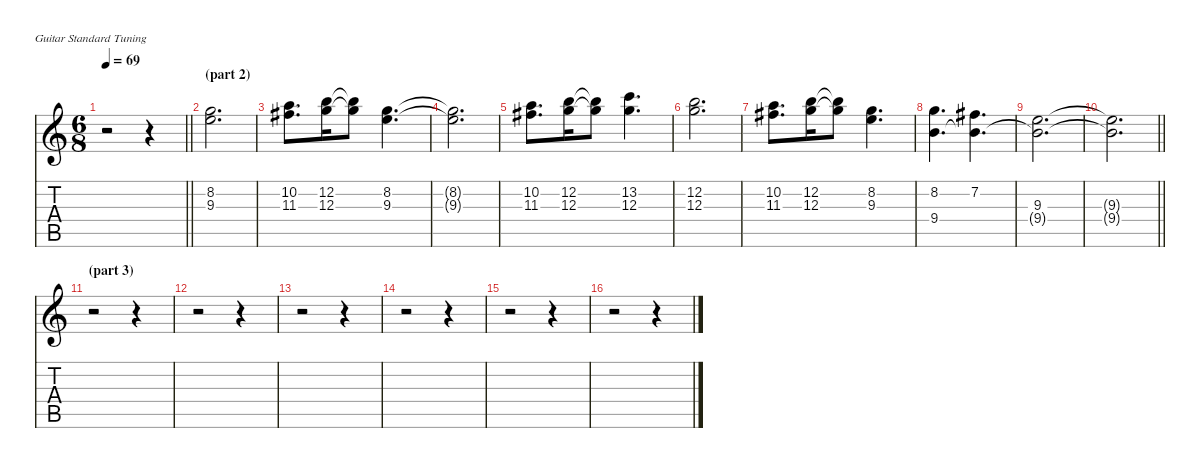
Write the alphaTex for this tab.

\defaultSystemsLayout 4
\hideDynamics
\bracketExtendMode nobrackets
\singleTrackTrackNamePolicy hidden
\multiTrackTrackNamePolicy hidden
\otherSystemsTrackNameOrientation horizontal
\track ("Guitar 3" "dist.guit.") {instrument distortionguitar}
\staff {score tabs}
\tuning (E4 B3 G3 D3 A2 E2)
\ts (6 8)
\tempo 69
\clef g2
\barLineRight lightlight
\ks c
r.2{dy f beam Down} r.4{beam Down} |
\section ("" "(part 2)")
(8.2 9.3).2{d beam Down} |
(10.2 11.3{acc #}).8{d beam Down} (12.2 12.3).16{beam Down} (12.2{t} 12.3{t}).8{beam Down} (8.2 9.3).4{d beam Down} |
(8.2{t} 9.3{t}).2{d beam Down} |
(10.2 11.3{acc #}).8{d beam Down} (12.2 12.3).16{beam Down} (12.2{t} 12.3{t}).8{beam Down} (13.2 12.3).4{d beam Down} |
(12.2 12.3).2{d beam Down} |
(10.2 11.3{acc #}).8{d beam Down} (12.2 12.3).16{beam Down} (12.2{t} 12.3{t}).8{beam Down} (8.2 9.3).4{d beam Down} |
(8.2 9.4).4{d beam Down} (7.2{acc #} 9.4{t}).4{d beam Down} |
(9.3 9.4{t}).2{d beam Down} |
\barLineRight lightlight
(9.3{t} 9.4{t}).2{d beam Down} |
\section ("" "(part 3)")
r.2{beam Down} r.4{beam Down} |
r.2{beam Down} r.4{beam Down} |
r.2{beam Down} r.4{beam Down} |
r.2{beam Down} r.4{beam Down} |
r.2{beam Down} r.4{beam Down} |
r.2{beam Down} r.4{beam Down}
